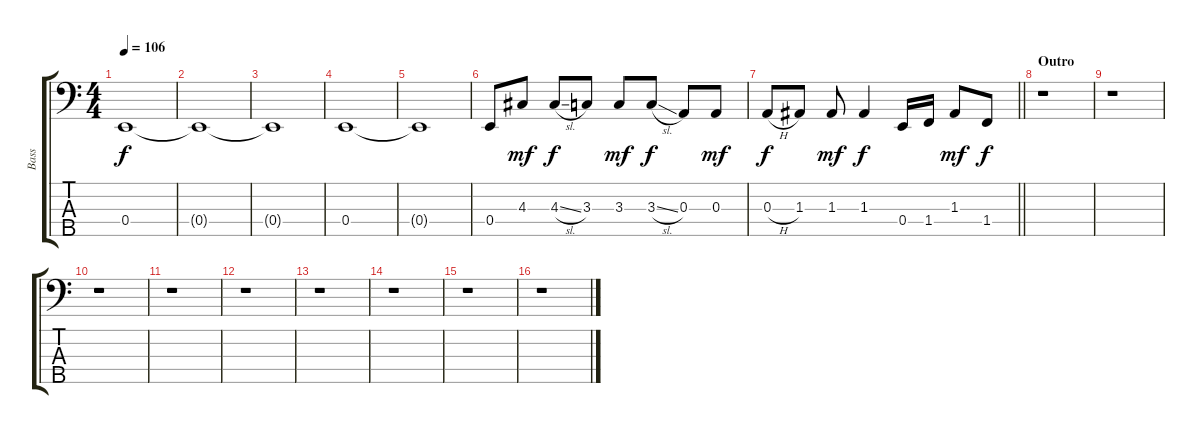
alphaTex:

\track ("Bass" "Bass") {instrument electricbassfinger}
\staff {score tabs}
\tuning (G2 D2 A1 E1 B0) {hide}
\ts (4 4)
\tempo 106
\clef f4
\ks c
0.4{t}.1{dy f} |
0.4{t}.1 |
0.4{t}.1 |
0.4.1 |
0.4{t}.1 |
0.4.8 4.3.8{dy mf} 4.3{sl}.8{dy f} 3.3.8 3.3.8{dy mf} 3.3{sl}.8{dy f} 0.3.8 0.3.8{dy mf} |
\barLineRight lightlight
0.3{h}.8{dy f} 1.3.8 1.3.8{dy mf} 1.3.4{dy f} 0.4.16 1.4.16 1.3.8{dy mf} 1.4.8{dy f} |
\section ("" "Outro")
r.1 |
r.1 |
r.1 |
r.1 |
r.1 |
r.1 |
r.1 |
r.1 |
r.1
